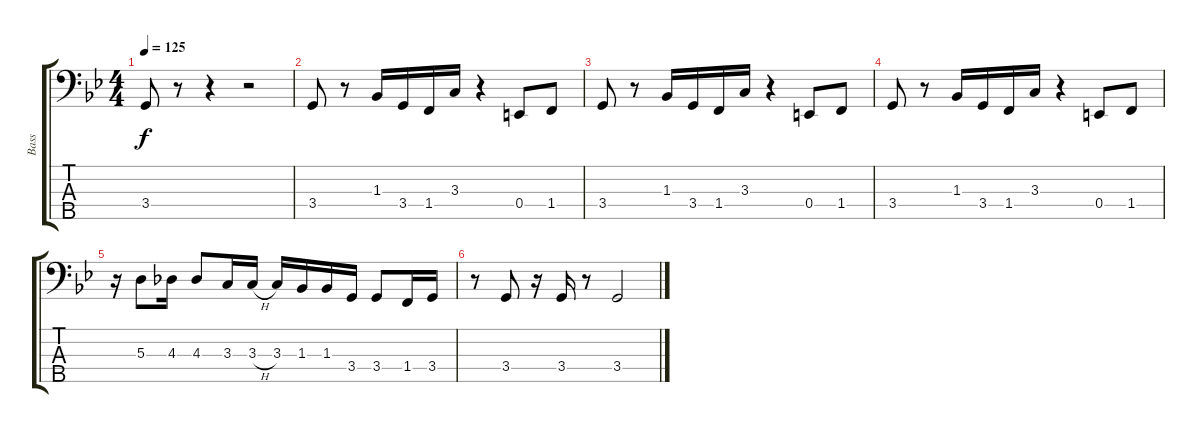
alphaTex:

\track ("Bass" "Bass") {instrument electricbassfinger}
\staff {score tabs}
\tuning (G2 D2 A1 E1 B0) {hide}
\ts (4 4)
\tempo 125
\clef f4
\ks bb
3.4.8{dy f} r.8 r.4 r.2 |
3.4.8 r.8 1.3.16 3.4.16 1.4.16 3.3.16 r.4 0.4.8 1.4.8 |
3.4.8 r.8 1.3.16 3.4.16 1.4.16 3.3.16 r.4 0.4.8 1.4.8 |
3.4.8 r.8 1.3.16 3.4.16 1.4.16 3.3.16 r.4 0.4.8 1.4.8 |
r.16 5.3.8 4.3.16 4.3.8 3.3.16 3.3{h}.16 3.3.16 1.3.16 1.3.16 3.4.16 3.4.8 1.4.16 3.4.16 |
r.8 3.4.8 r.16 3.4.16 r.8 3.4.2
